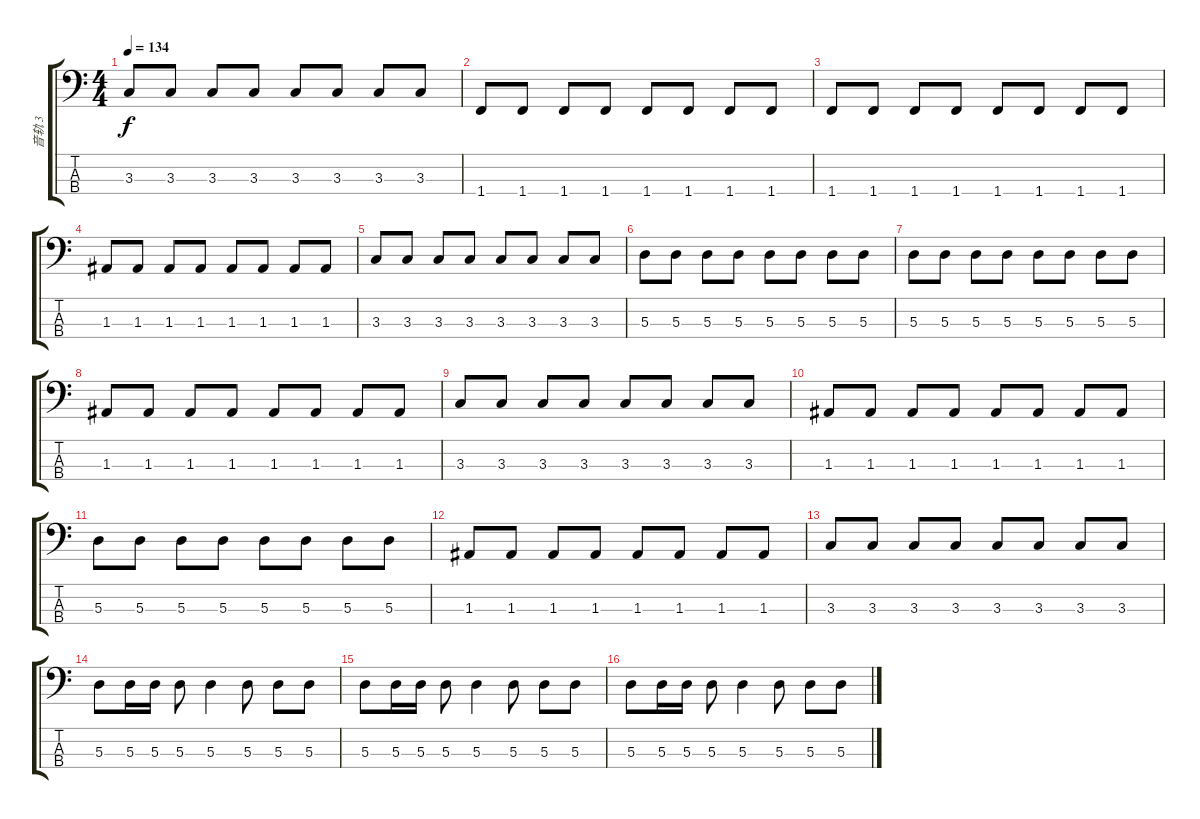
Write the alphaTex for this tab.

\track ("音轨 3" "音轨 3") {instrument electricbassfinger}
\staff {score tabs}
\tuning (G2 D2 A1 E1) {hide}
\ts (4 4)
\tempo 134
\clef f4
\ks c
3.3.8{dy f} 3.3.8 3.3.8 3.3.8 3.3.8 3.3.8 3.3.8 3.3.8 |
1.4.8 1.4.8 1.4.8 1.4.8 1.4.8 1.4.8 1.4.8 1.4.8 |
1.4.8 1.4.8 1.4.8 1.4.8 1.4.8 1.4.8 1.4.8 1.4.8 |
1.3.8 1.3.8 1.3.8 1.3.8 1.3.8 1.3.8 1.3.8 1.3.8 |
3.3.8 3.3.8 3.3.8 3.3.8 3.3.8 3.3.8 3.3.8 3.3.8 |
5.3.8 5.3.8 5.3.8 5.3.8 5.3.8 5.3.8 5.3.8 5.3.8 |
5.3.8 5.3.8 5.3.8 5.3.8 5.3.8 5.3.8 5.3.8 5.3.8 |
1.3.8 1.3.8 1.3.8 1.3.8 1.3.8 1.3.8 1.3.8 1.3.8 |
3.3.8 3.3.8 3.3.8 3.3.8 3.3.8 3.3.8 3.3.8 3.3.8 |
1.3.8 1.3.8 1.3.8 1.3.8 1.3.8 1.3.8 1.3.8 1.3.8 |
5.3.8 5.3.8 5.3.8 5.3.8 5.3.8 5.3.8 5.3.8 5.3.8 |
1.3.8 1.3.8 1.3.8 1.3.8 1.3.8 1.3.8 1.3.8 1.3.8 |
3.3.8 3.3.8 3.3.8 3.3.8 3.3.8 3.3.8 3.3.8 3.3.8 |
5.3.8 5.3.16 5.3.16 5.3.8 5.3.4 5.3.8 5.3.8 5.3.8 |
5.3.8 5.3.16 5.3.16 5.3.8 5.3.4 5.3.8 5.3.8 5.3.8 |
5.3.8 5.3.16 5.3.16 5.3.8 5.3.4 5.3.8 5.3.8 5.3.8
